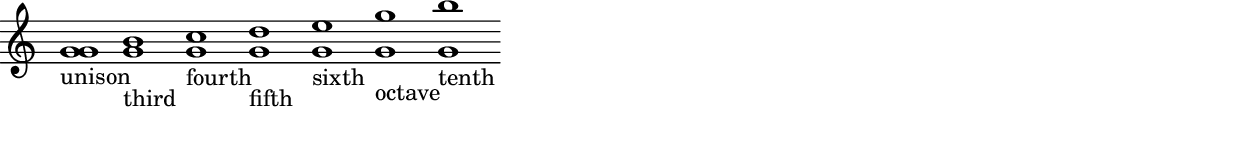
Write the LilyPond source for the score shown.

%% Generated by lilypond-book.py
%% Options: [exampleindent=10.16\mm,fragment,indent=0\mm,line-width=13.0\cm,notime,quote,relative=2]
\include "lilypond-book-preamble.ly"


% ****************************************************************
% Start cut-&-pastable-section
% ****************************************************************



\paper {
  indent = 0\mm
  line-width = 13.0\cm
  % offset the left padding, also add 1mm as lilypond creates cropped
  % images with a little space on the right
  line-width = #(- line-width (* mm  3.000000) (* mm 1))
  line-width = 13.0\cm - 2.0 * 10.16\mm
  % offset the left padding, also add 1mm as lilypond creates cropped
  % images with a little space on the right
  line-width = #(- line-width (* mm  3.000000) (* mm 1))
}

\layout {
  
 \context {
   \Score
   timing = ##f
 }
 \context {
   \Staff
   \remove "Time_signature_engraver"
 }
}



\relative c''
{


% ****************************************************************
% ly snippet contents follows:
% ****************************************************************
\sourcefileline 4227
  <g g>1_"unison  " s
  <g b>_"third  " s
  <g c>_"fourth  " s
  <g d'>_"fifth  " s
  <g e'>_"sixth  " s
  <g g'>_"octave  " s
  <g b'>_"tenth" s s



% ****************************************************************
% end ly snippet
% ****************************************************************
}
